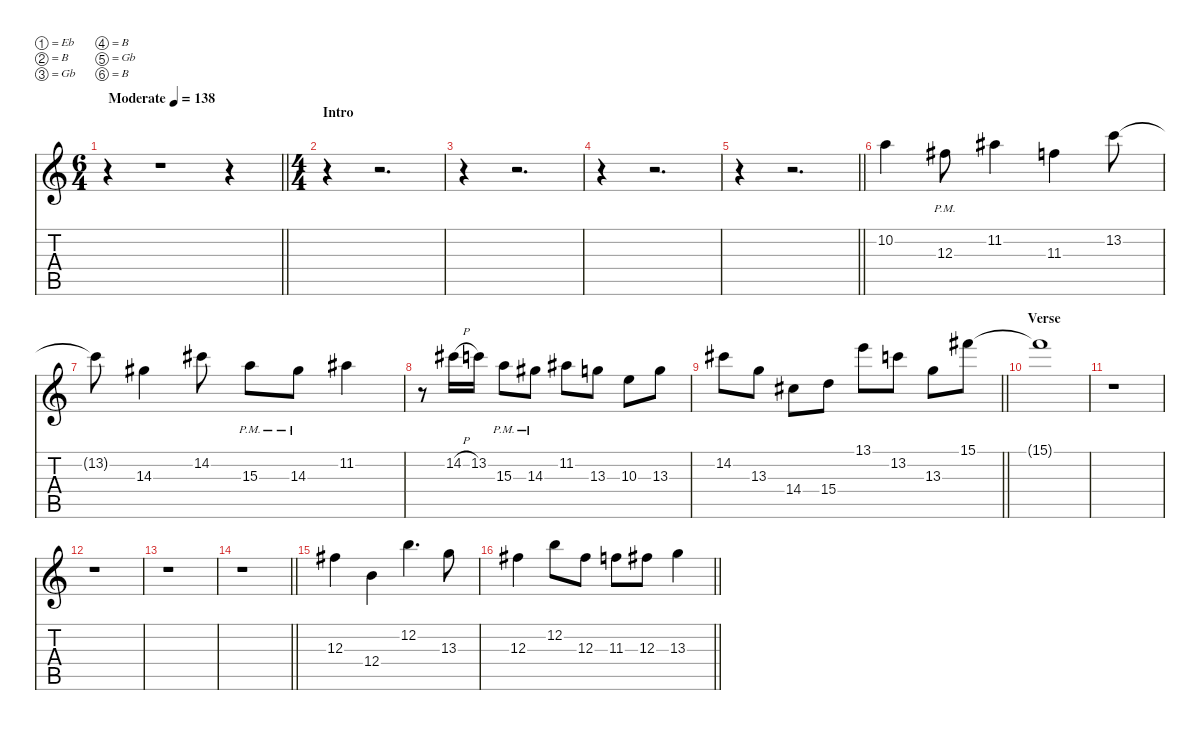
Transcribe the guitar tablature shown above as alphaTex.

\defaultSystemsLayout 4
\hideDynamics
\bracketExtendMode nobrackets
\singleTrackTrackNamePolicy hidden
\multiTrackTrackNamePolicy hidden
\firstSystemTrackNameMode fullname
\firstSystemTrackNameOrientation horizontal
\otherSystemsTrackNameOrientation horizontal
\track ("Lead Guitar" "dist.guit.") {instrument distortionguitar}
\staff {score tabs}
\tuning (Eb4 B3 Gb3 B2 Gb2 B1)
\ts (6 4)
\beaming (8 6 6)
\tempo (138 "Moderate")
\clef g2
\barLineRight lightlight
\ks c
r.4{dy f instrument distortionguitar beam Down} r.1{beam Down} r.4{beam Down} |
\ts (4 4)
\beaming (8 2 2 2 2)
\section ("" "Intro")
r.4{beam Down} r.2{d beam Down} |
r.4{beam Down} r.2{d beam Down} |
r.4{beam Down} r.2{d beam Down} |
\barLineRight lightlight
r.4{beam Down} r.2{d beam Down} |
\section ("" "")
10.2.4{beam Down} 12.3{pm acc #}.8{beam Down} 11.2{acc #}.4{beam Down} 11.3.4{beam Down} 13.2.8{beam Down} |
13.2{t}.8{beam Down} 14.3{acc #}.4{beam Down} 14.2{acc #}.8{beam Down} 15.3{pm}.8{beam Down} 14.3{pm acc #}.8{beam Down} 11.2{acc #}.4{beam Down} |
r.8{beam Down} 14.2{h acc #}.16{beam Down} 13.2.16{beam Down} 15.3{pm}.8{beam Down} 14.3{pm acc #}.8{beam Down} 11.2{acc #}.8{beam Down} 13.3.8{beam Down} 10.3.8{beam Down} 13.3.8{beam Down} |
\barLineRight lightlight
14.2{acc #}.8{beam Down} 13.3.8{beam Down} 14.4{acc #}.8{beam Down} 15.4.8{beam Down} 13.1.8{beam Down} 13.2.8{beam Down} 13.3.8{beam Down} 15.1{acc #}.8{beam Down} |
\section ("" "Verse")
15.1{t acc #}.1{beam Down} |
r.1{beam Down} |
r.1{beam Down} |
r.1{beam Down} |
\barLineRight lightlight
r.1{beam Down} |
\section ("" "")
12.3{acc #}.4{beam Down} 12.4.4{beam Down} 12.2.4{d beam Down} 13.3.8{beam Down} |
\barLineRight lightlight
12.3{acc #}.4{beam Down} 12.2.8{beam Down} 12.3{acc #}.8{beam Down} 11.3.8{beam Down} 12.3{acc #}.8{beam Down} 13.3.4{beam Down}
